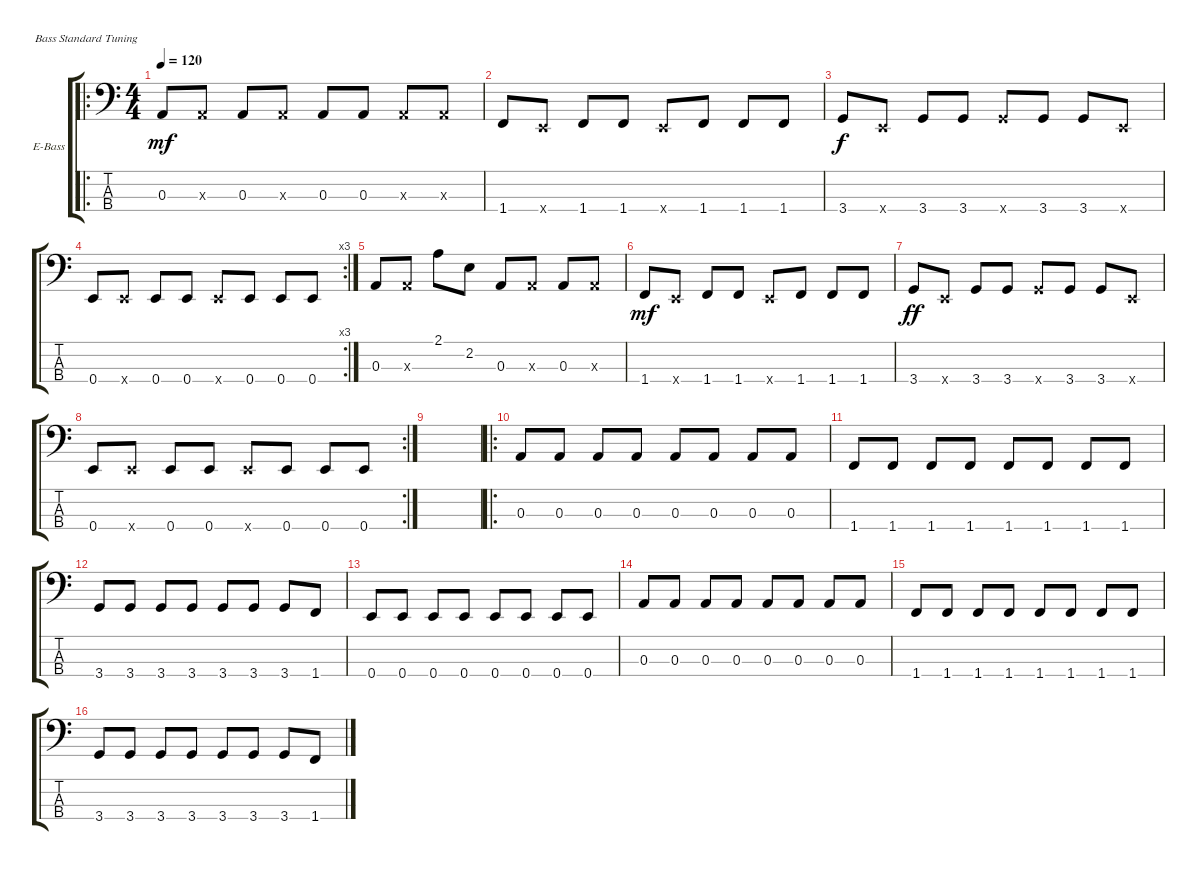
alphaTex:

\defaultSystemsLayout 4
\bracketExtendMode groupsimilarinstruments
\firstSystemTrackNameOrientation horizontal
\otherSystemsTrackNameOrientation horizontal
\track ("Dmitrii Sviridovich" "E-Bass") {instrument electricbassfinger}
\staff {score tabs}
\tuning (G2 D2 A1 E1)
\ro
\ts (4 4)
\tempo 120
\clef f4
\scale
0.5
\ks c
0.3.8{dy mf instrument electricbassfinger} 0.3{x}.8 0.3.8 0.3{x}.8 0.3.8 0.3.8 0.3{x}.8 0.3{x}.8 |
\scale
0.261719 1.4.8 0.4{x}.8 1.4.8 1.4.8 0.4{x}.8 1.4.8 1.4.8 1.4.8 |
3.4.8{dy f} 0.4{x}.8 3.4.8 3.4.8 3.4{x}.8 3.4.8 3.4.8 0.4{x}.8 |
\rc 3
0.4.8 0.4{x}.8 0.4.8 0.4.8 0.4{x}.8 0.4.8 0.4.8 0.4.8 |
0.3.8 0.3{x}.8 2.1.8 2.2.8 0.3.8 0.3{x}.8 0.3.8 0.3{x}.8 |
1.4.8{dy mf} 0.4{x}.8 1.4.8 1.4.8 0.4{x}.8 1.4.8 1.4.8 1.4.8 |
\scale
0.238281 3.4.8{dy ff} 0.4{x}.8 3.4.8 3.4.8 3.4{x}.8 3.4.8 3.4.8 0.4{x}.8 |
\rc 2
0.4.8 0.4{x}.8 0.4.8 0.4.8 0.4{x}.8 0.4.8 0.4.8 0.4.8 |
|
\ro
0.3.8 0.3.8 0.3.8 0.3.8 0.3.8 0.3.8 0.3.8 0.3.8 |
1.4.8 1.4.8 1.4.8 1.4.8 1.4.8 1.4.8 1.4.8 1.4.8 |
3.4.8 3.4.8 3.4.8 3.4.8 3.4.8 3.4.8 3.4.8 1.4.8 |
0.4.8 0.4.8 0.4.8 0.4.8 0.4.8 0.4.8 0.4.8 0.4.8 |
0.3.8 0.3.8 0.3.8 0.3.8 0.3.8 0.3.8 0.3.8 0.3.8 |
1.4.8 1.4.8 1.4.8 1.4.8 1.4.8 1.4.8 1.4.8 1.4.8 |
3.4.8 3.4.8 3.4.8 3.4.8 3.4.8 3.4.8 3.4.8 1.4.8
